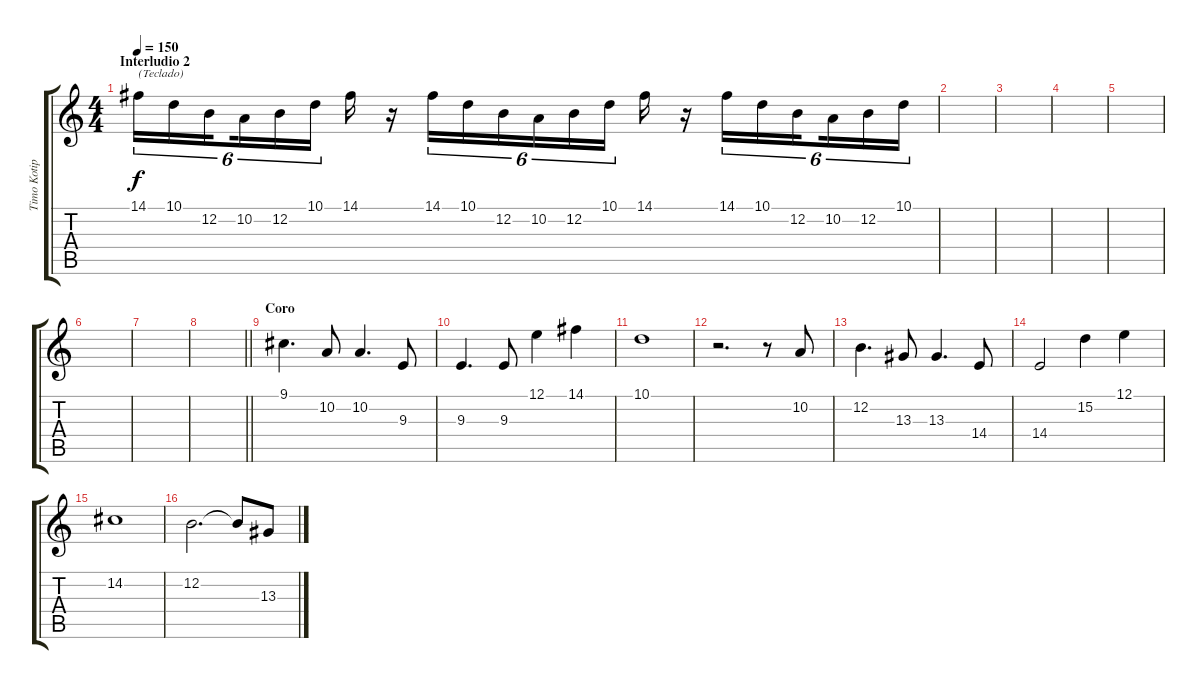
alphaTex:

\track ("Timo Kotipelto" "Timo Kotip") {instrument choiraahs}
\staff {score tabs}
\tuning (E4 B3 G3 D3 A2 E2) {hide}
\ts (4 4)
\section ("" "Interludio 2")
\tempo 150
\clef g2
\ks c
14.1.16{tu (6 4) txt "(Teclado)" dy f volume 16 instrument harpsichord} 10.1.16{tu (6 4)} 12.2.16{tu (6 4) beam splitsecondary} 10.2.16{tu (6 4)} 12.2.16{tu (6 4)} 10.1.16{tu (6 4)} 14.1.16 r.16 14.1.16{tu (6 4)} 10.1.16{tu (6 4)} 12.2.16{tu (6 4)} 10.2.16{tu (6 4)} 12.2.16{tu (6 4)} 10.1.16{tu (6 4) beam splitsecondary} 14.1.16 r.16 14.1.16{tu (6 4)} 10.1.16{tu (6 4)} 12.2.16{tu (6 4) beam splitsecondary} 10.2.16{tu (6 4)} 12.2.16{tu (6 4)} 10.1.16{tu (6 4)} |
|
|
|
|
|
|
\barLineRight lightlight
|
\section ("" "Coro")
9.1.4{d volume 13 instrument choiraahs} 10.2.8 10.2.4{d} 9.3.8 |
9.3.4{d} 9.3.8 12.1.4 14.1.4 |
10.1.1 |
r.2{d} r.8 10.2.8 |
12.2.4{d} 13.3.8 13.3.4{d} 14.4.8 |
14.4.2 15.2.4 12.1.4 |
14.2.1 |
12.2.2{d} 12.2{t}.8 13.3.8
